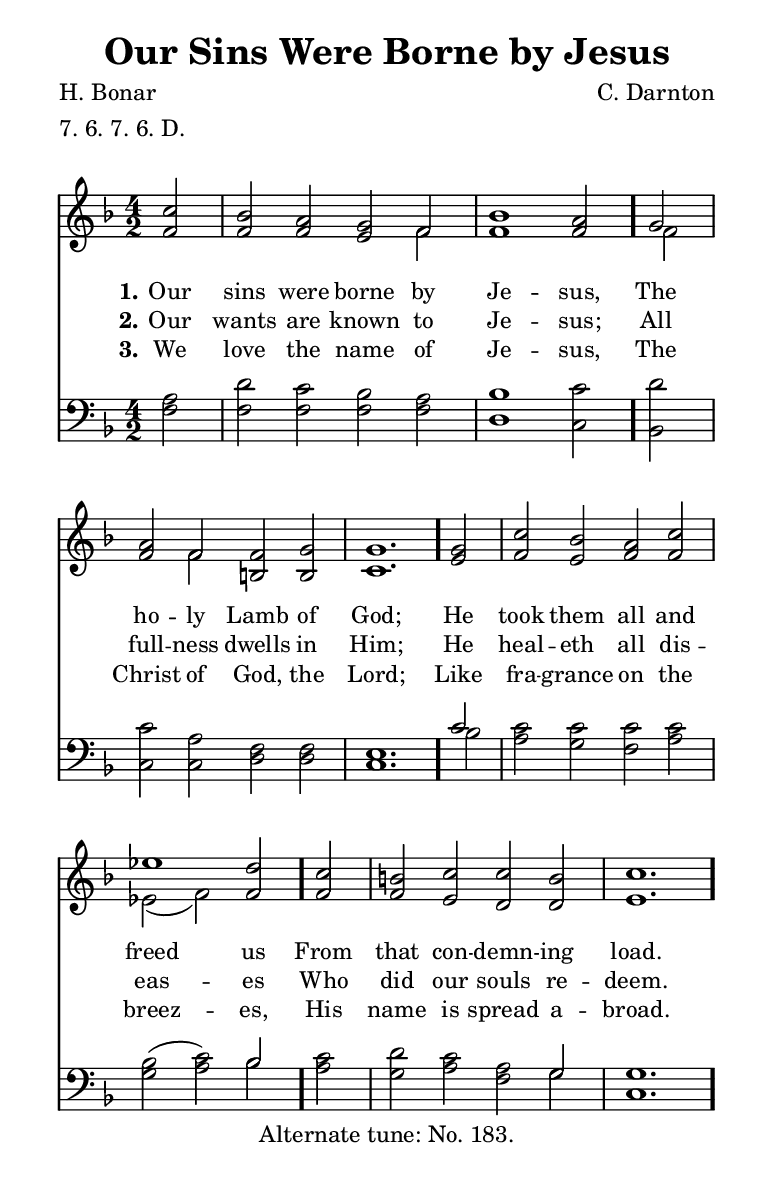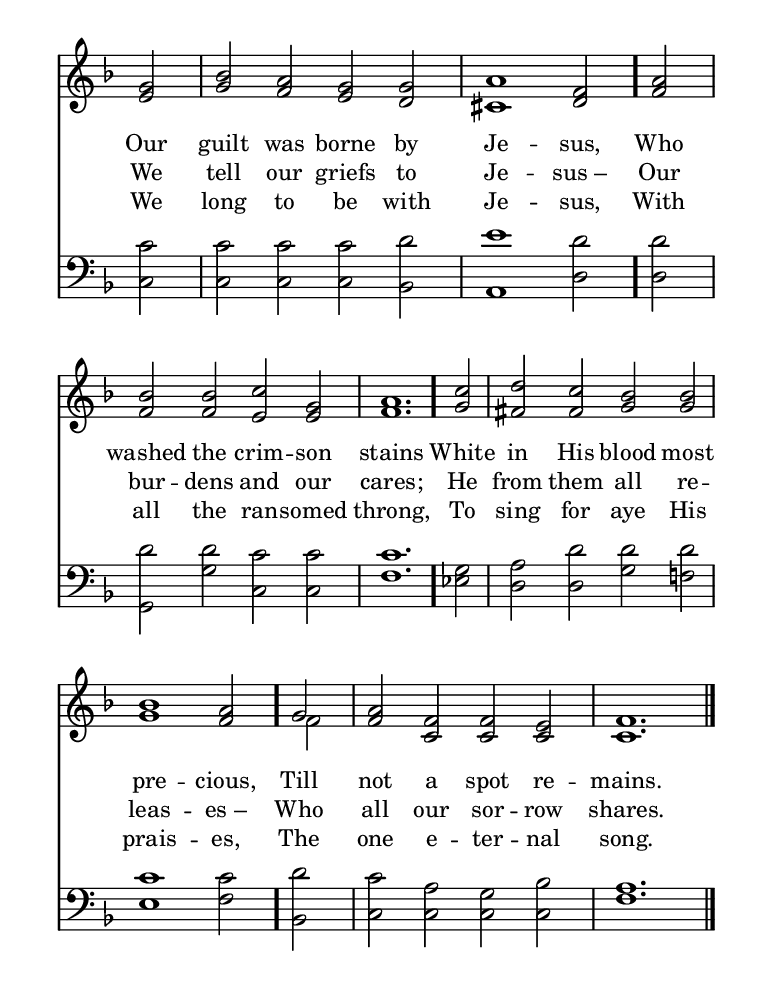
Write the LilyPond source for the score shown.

\include "common/global.ily"
\paper {
  \include "common/paper.ily"
  oddFooterMarkup = \markup { \fill-line { \on-the-fly \first-page "Alternate tune: No. 183." } }
}

\header{
  hymnnumber = "189"
  title = "Our Sins Were Borne by Jesus"
  tunename = "Bridlington"
  meter = "7. 6. 7. 6. D."
  poet = "H. Bonar"
  composer = "C. Darnton"
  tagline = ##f
}

global = {
  \include "common/overrides.ily"
  \override Staff.TimeSignature.style = #'numbered
  \time 4/2
  \override Score.MetronomeMark.transparent = ##t % hide all fermata changes too
  \tempo 2=90
  \key f \major
  \partial 2
  \autoBeamOff
}

notesSoprano = {
\global
\relative c'' {

  c2 | bes a g f | bes1 a2
  g2 | a f f g | g1. \eogbreak
  g2 | c bes a c | ees1 d2
  c2 | b c c b | c1. \eogbreak
  g2 | bes a g g | a1 f2
  a2 | bes bes c g | a1. \eogbreak
  c2 | d c bes bes | bes1 a2
  g2 | a f f e | f1.

  \bar "|."

}
}

notesAlto = {
\global
\relative e' {

  f2 | f f e f | f1 f2
  f2 | f f b, b | c1.
  e2 | f e f f | ees( f) f
  f2 | f e d d | e1.
  e2 | g f e d | cis1 d2
  f2 | f f e e | f1.
  g2 | fis fis g g | g1 f2
  f2 | f c c c | c1.

}
}

notesTenor = {
\global
\relative a {

  a2 | d c bes a | bes1 c2
  d2 | c a f f | e1.
  c'2 | c c c c | bes( c) bes
  c2 | d c a g | g1.
  c2 | c c c d | e1 d2
  d2 | d d c c | c1.
  g2 | a d d d | c1 c2
  d2 | c a g bes | a1.

}
}

notesBass = {
\global
\relative f {

  f2 f f f f | d1 c2
  bes2 | c c d d | c1.
  bes'2 | a g f a | g( a) bes
  a2 | g a f g | c,1.
  c2 | c c c bes | a1 d2
  d2 | g, g' c, c | f1.
  ees2 | d d g f! | e1 f2 % why `!` ?
  bes,2 | c c c c | f1.

}
}

wordsA = \lyricmode {
\set stanza = "1."

Our sins were borne by Je -- sus, \bar "."
The ho -- ly Lamb of God; \bar "."
He took them all and freed us \bar "."
From that con -- demn -- ing load. \bar "."
Our guilt was borne by Je -- sus, \bar "."
Who washed the crim -- son stains \bar "."
White in His blood most pre -- cious, \bar "."
Till not a spot re -- mains. \bar "."

}

wordsB = \lyricmode {
\set stanza = "2."

Our wants are known to Je -- sus;
All full -- ness dwells in Him;
He heal -- eth all dis -- eas -- es
Who did our souls re -- deem.
We tell our griefs to Je -- sus_–
Our bur -- dens and our cares;
He from them all re -- leas -- es_–
Who all our sor -- row shares.

}

wordsC = \lyricmode {
\set stanza = "3."

We love the name of Je -- sus,
The Christ of God, the Lord;
Like fra -- grance on the breez -- es,
His name is spread a -- broad.
We long to be with Je -- sus,
With all the ran -- somed throng,
To sing for aye His prais -- es,
The one e -- ter -- nal song.

}

\score {
  \context ChoirStaff <<
    \context Staff = upper <<
      \set Staff.autoBeaming = ##f
      \set ChoirStaff.systemStartDelimiter = #'SystemStartBar
      \set ChoirStaff.printPartCombineTexts = ##f
      \partcombine #'(2 . 11) \notesSoprano \notesAlto
      \context NullVoice = sopranos { \voiceOne << \notesSoprano >> }
      \context Lyrics = one   \lyricsto sopranos \wordsA
      \context Lyrics = two   \lyricsto sopranos \wordsB
      \context Lyrics = three \lyricsto sopranos \wordsC
    >>
    \context Staff = men <<
      \set Staff.autoBeaming = ##f
      \clef bass
      \set ChoirStaff.printPartCombineTexts = ##f
      \partcombine #'(2 . 11) \notesTenor \notesBass
    >>
  >>
  \layout {
    \include "common/layout.ily"
  }
  \midi{
    \include "common/midi.ily"
  }
}

\version "2.19.49"  % necessary for upgrading to future LilyPond versions.

% vi:set et ts=2 sw=2 ai nocindent syntax=lilypond:
